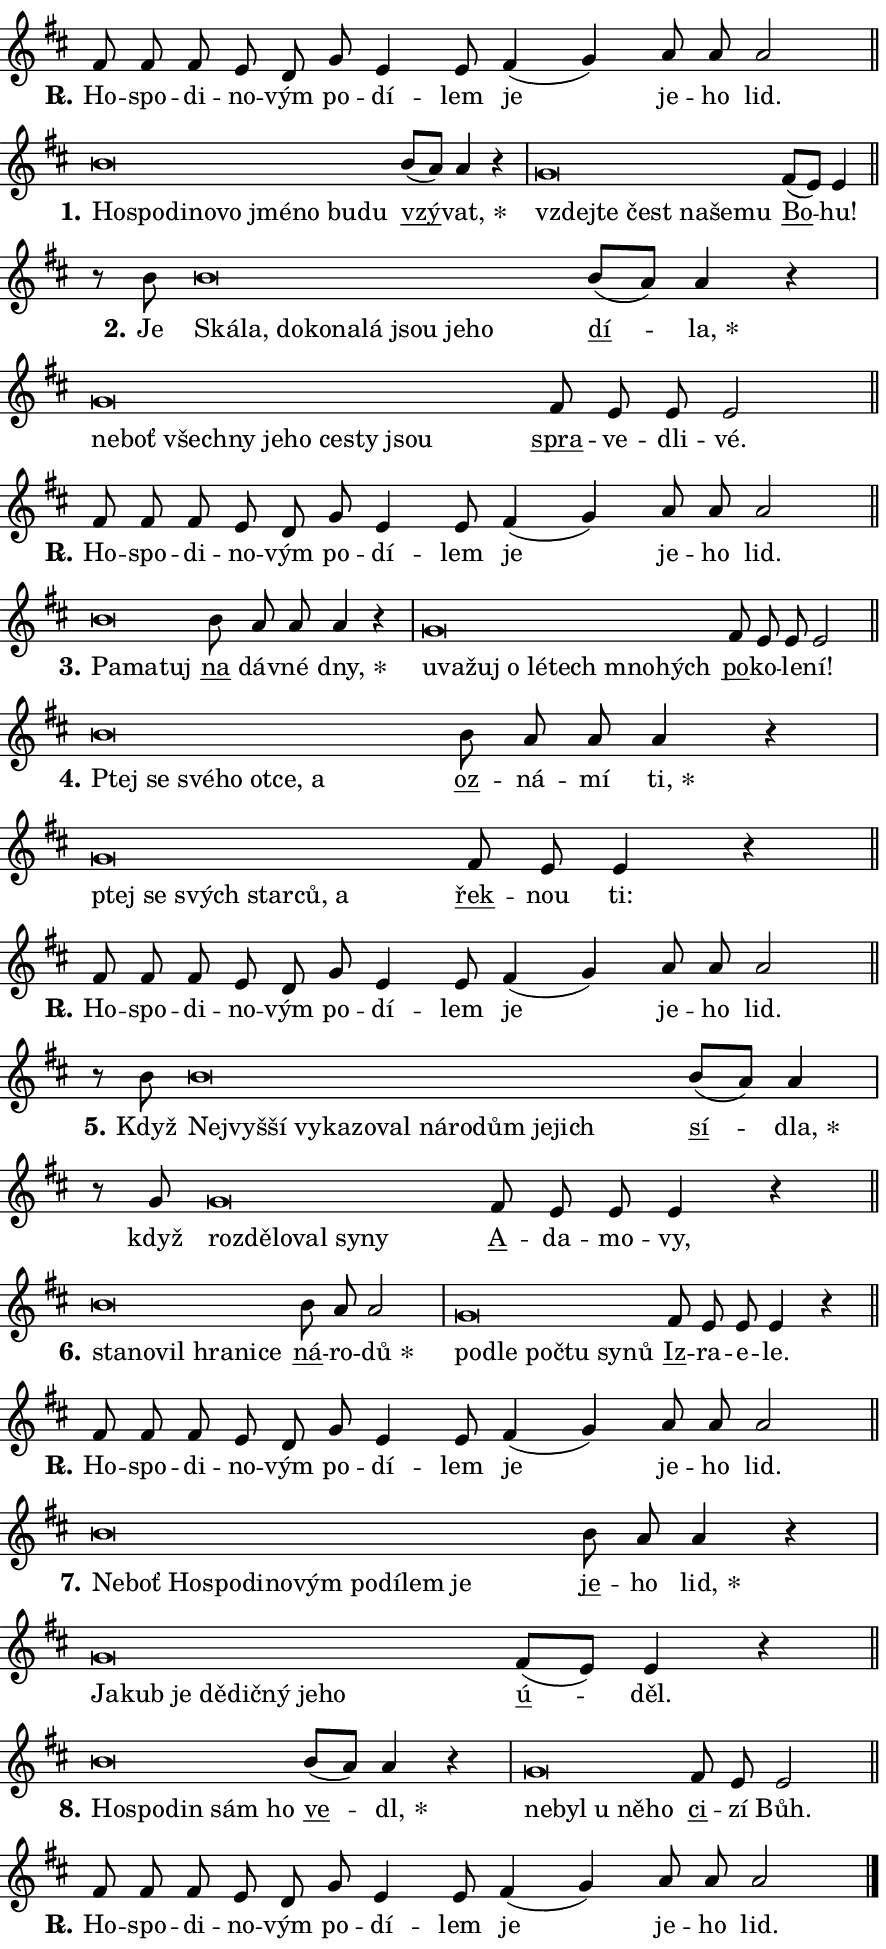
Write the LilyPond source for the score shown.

\version "2.24.0"
\header { tagline = "" }
\paper {
  indent = 0\cm
  top-margin = 0\cm
  right-margin = 0.13\cm % to fit lyric hyphens
  bottom-margin = 0\cm
  left-margin = 0\cm
  paper-width = 15\cm
  page-breaking = #ly:one-page-breaking
  system-system-spacing.basic-distance = #11
  score-system-spacing.basic-distance = #11
  ragged-last = ##f
}


%% Author: Thomas Morley
%% https://lists.gnu.org/archive/html/lilypond-user/2020-05/msg00002.html
#(define (line-position grob)
"Returns position of @var[grob} in current system:
   @code{'start}, if at first time-step
   @code{'end}, if at last time-step
   @code{'middle} otherwise
"
  (let* ((col (ly:item-get-column grob))
         (ln (ly:grob-object col 'left-neighbor))
         (rn (ly:grob-object col 'right-neighbor))
         (col-to-check-left (if (ly:grob? ln) ln col))
         (col-to-check-right (if (ly:grob? rn) rn col))
         (break-dir-left
           (and
             (ly:grob-property col-to-check-left 'non-musical #f)
             (ly:item-break-dir col-to-check-left)))
         (break-dir-right
           (and
             (ly:grob-property col-to-check-right 'non-musical #f)
             (ly:item-break-dir col-to-check-right))))
        (cond ((eqv? 1 break-dir-left) 'start)
              ((eqv? -1 break-dir-right) 'end)
              (else 'middle))))

#(define (tranparent-at-line-position vctor)
  (lambda (grob)
  "Relying on @code{line-position} select the relevant enry from @var{vctor}.
Used to determine transparency,"
    (case (line-position grob)
      ((end) (not (vector-ref vctor 0)))
      ((middle) (not (vector-ref vctor 1)))
      ((start) (not (vector-ref vctor 2))))))

noteHeadBreakVisibility =
#(define-music-function (break-visibility)(vector?)
"Makes @code{NoteHead}s transparent relying on @var{break-visibility}"
#{
  \override NoteHead.transparent =
    #(tranparent-at-line-position break-visibility)
#})

#(define delete-ledgers-for-transparent-note-heads
  (lambda (grob)
    "Reads whether a @code{NoteHead} is transparent.
If so this @code{NoteHead} is removed from @code{'note-heads} from
@var{grob}, which is supposed to be @code{LedgerLineSpanner}.
As a result ledgers are not printed for this @code{NoteHead}"
    (let* ((nhds-array (ly:grob-object grob 'note-heads))
           (nhds-list
             (if (ly:grob-array? nhds-array)
                 (ly:grob-array->list nhds-array)
                 '()))
           ;; Relies on the transparent-property being done before
           ;; Staff.LedgerLineSpanner.after-line-breaking is executed.
           ;; This is fragile ...
           (to-keep
             (remove
               (lambda (nhd)
                 (ly:grob-property nhd 'transparent #f))
               nhds-list)))
      ;; TODO find a better method to iterate over grob-arrays, similiar
      ;; to filter/remove etc for lists
      ;; For now rebuilt from scratch
      (set! (ly:grob-object grob 'note-heads)  '())
      (for-each
        (lambda (nhd)
          (ly:pointer-group-interface::add-grob grob 'note-heads nhd))
        to-keep))))

squashNotes = {
  \override NoteHead.X-extent = #'(-0.2 . 0.2)
  \override NoteHead.Y-extent = #'(-0.75 . 0)
  \override NoteHead.stencil =
    #(lambda (grob)
       (let ((pos (ly:grob-property grob 'staff-position)))
         (begin
           (if (< pos -7) (display "ERROR: Lower brevis then expected\n") (display ""))
           (if (<= pos -6) ly:text-interface::print ly:note-head::print))))
}
unSquashNotes = {
  \revert NoteHead.X-extent
  \revert NoteHead.Y-extent
  \revert NoteHead.stencil
}

hideNotes = \noteHeadBreakVisibility #begin-of-line-visible
unHideNotes = \noteHeadBreakVisibility #all-visible

% work-around for resetting accidentals
% https://lilypond.org/doc/v2.23/Documentation/notation/displaying-rhythms#unmetered-music
cadenzaMeasure = {
  \cadenzaOff
  \partial 1024 s1024
  \cadenzaOn
}

#(define-markup-command (accent layout props text) (markup?)
  "Underline accented syllable"
  (interpret-markup layout props
    #{\markup \override #'(offset . 4.3) \underline { #text }#}))

responsum = \markup \concat {
  "R" \hspace #-1.05 \path #0.1 #'((moveto 0 0.07) (lineto 0.9 0.8)) \hspace #0.05 "."
}

spaceSize = #0.6828661417322834 % exact space size for TeX Gyre Schola

\layout {
  \context {
    \Staff
    \remove "Time_signature_engraver"
    \override LedgerLineSpanner.after-line-breaking = #delete-ledgers-for-transparent-note-heads
  }
  \context {
    \Lyrics {
      \override LyricSpace.minimum-distance = \spaceSize
      \override LyricText.font-name = #"TeX Gyre Schola"
      \override LyricText.font-size = 1
      \override StanzaNumber.font-name = #"TeX Gyre Schola Bold"
      \override StanzaNumber.font-size = 1
    }
  }
  \context {
    \Score 
    \override NoteHead.text =
      #(lambda (grob) 
        (let ((pos (ly:grob-property grob 'staff-position)))
          #{\markup {
            \combine
              \halign #-0.55 \raise #(if (= pos -6) 0 0.5) \override #'(thickness . 2) \draw-line #'(3.2 . 0)
              \musicglyph "noteheads.sM1"
          }#}))
  }
}

% magnetic-lyrics.ily
%
%   written by
%     Jean Abou Samra <jean@abou-samra.fr>
%     Werner Lemberg <wl@gnu.org>
%
%   adapted by
%     Jiri Hon <jiri.hon@gmail.com>
%
% Version 2022-Apr-15

% https://www.mail-archive.com/lilypond-user@gnu.org/msg149350.html

#(define (Left_hyphen_pointer_engraver context)
   "Collect syllable-hyphen-syllable occurrences in lyrics and store
them in properties.  This engraver only looks to the left.  For
example, if the lyrics input is @code{foo -- bar}, it does the
following.

@itemize @bullet
@item
Set the @code{text} property of the @code{LyricHyphen} grob between
@q{foo} and @q{bar} to @code{foo}.

@item
Set the @code{left-hyphen} property of the @code{LyricText} grob with
text @q{foo} to the @code{LyricHyphen} grob between @q{foo} and
@q{bar}.
@end itemize

Use this auxiliary engraver in combination with the
@code{lyric-@/text::@/apply-@/magnetic-@/offset!} hook."
   (let ((hyphen #f)
         (text #f))
     (make-engraver
      (acknowledgers
       ((lyric-syllable-interface engraver grob source-engraver)
        (set! text grob)))
      (end-acknowledgers
       ((lyric-hyphen-interface engraver grob source-engraver)
        ;(when (not (grob::has-interface grob 'lyric-space-interface))
          (set! hyphen grob)));)
      ((stop-translation-timestep engraver)
       (when (and text hyphen)
         (ly:grob-set-object! text 'left-hyphen hyphen))
       (set! text #f)
       (set! hyphen #f)))))

#(define (lyric-text::apply-magnetic-offset! grob)
   "If the space between two syllables is less than the value in
property @code{LyricText@/.details@/.squash-threshold}, move the right
syllable to the left so that it gets concatenated with the left
syllable.

Use this function as a hook for
@code{LyricText@/.after-@/line-@/breaking} if the
@code{Left_@/hyphen_@/pointer_@/engraver} is active."
   (let ((hyphen (ly:grob-object grob 'left-hyphen #f)))
     (when hyphen
       (let ((left-text (ly:spanner-bound hyphen LEFT)))
         (when (grob::has-interface left-text 'lyric-syllable-interface)
           (let* ((common (ly:grob-common-refpoint grob left-text X))
                  (this-x-ext (ly:grob-extent grob common X))
                  (left-x-ext
                   (begin
                     ;; Trigger magnetism for left-text.
                     (ly:grob-property left-text 'after-line-breaking)
                     (ly:grob-extent left-text common X)))
                  ;; `delta` is the gap width between two syllables.
                  (delta (- (interval-start this-x-ext)
                            (interval-end left-x-ext)))
                  (details (ly:grob-property grob 'details))
                  (threshold (assoc-get 'squash-threshold details 0.2)))
             (when (< delta threshold)
               (let* (;; We have to manipulate the input text so that
                      ;; ligatures crossing syllable boundaries are not
                      ;; disabled.  For languages based on the Latin
                      ;; script this is essentially a beautification.
                      ;; However, for non-Western scripts it can be a
                      ;; necessity.
                      (lt (ly:grob-property left-text 'text))
                      (rt (ly:grob-property grob 'text))
                      (is-space (grob::has-interface hyphen 'lyric-space-interface))
                      (space (if is-space " " ""))
                      (extra-delta (if is-space spaceSize 0))
                      ;; Append new syllable.
                      (ltrt-space (if (and (string? lt) (string? rt))
                                (string-append lt space rt)
                                (make-concat-markup (list lt space rt))))
                      ;; Right-align `ltrt` to the right side.
                      (ltrt-space-markup (grob-interpret-markup
                               grob
                               (make-translate-markup
                                (cons (interval-length this-x-ext) 0)
                                (make-right-align-markup ltrt-space)))))
                 (begin
                   ;; Don't print `left-text`.
                   (ly:grob-set-property! left-text 'stencil #f)
                   ;; Set text and stencil (which holds all collected
                   ;; syllables so far) and shift it to the left.
                   (ly:grob-set-property! grob 'text ltrt-space)
                   (ly:grob-set-property! grob 'stencil ltrt-space-markup)
                   (ly:grob-translate-axis! grob (- (- delta extra-delta)) X))))))))))


#(define (lyric-hyphen::displace-bounds-first grob)
   ;; Make very sure this callback isn't triggered too early.
   (let ((left (ly:spanner-bound grob LEFT))
         (right (ly:spanner-bound grob RIGHT)))
     (ly:grob-property left 'after-line-breaking)
     (ly:grob-property right 'after-line-breaking)
     (ly:lyric-hyphen::print grob)))

squashThreshold = #0.4

\layout {
  \context {
    \Lyrics
    \consists #Left_hyphen_pointer_engraver
    \override LyricText.after-line-breaking =
      #lyric-text::apply-magnetic-offset!
    \override LyricHyphen.stencil = #lyric-hyphen::displace-bounds-first
    \override LyricText.details.squash-threshold = \squashThreshold
    \override LyricHyphen.minimum-distance = 0
    \override LyricHyphen.minimum-length = \squashThreshold
  }
}

squashText = \override LyricText.details.squash-threshold = 9999
unSquashText = \override LyricText.details.squash-threshold = \squashThreshold

leftText = \override LyricText.self-alignment-X = #LEFT
unLeftText = \revert LyricText.self-alignment-X

starOffset = #(lambda (grob) 
                (let ((x_offset (ly:self-alignment-interface::aligned-on-x-parent grob)))
                  (if (= x_offset 0) 0 (+ x_offset 1.2))))

star = #(define-music-function (syllable)(string?)
"Append star separator at the end of a syllable"
#{
  \once \override LyricText.X-offset = #starOffset
  \lyricmode { \markup {
    #syllable
    \override #'((font-name . "TeX Gyre Schola Bold")) \hspace #0.2 \lower #0.65 \larger "*"
  } }
#})

starAccent = #(define-music-function (syllable)(string?)
"Append star separator at the end of a syllable and make accent"
#{
  \once \override LyricText.X-offset = #starOffset
  \lyricmode { \markup {
    \accent #syllable
    \override #'((font-name . "TeX Gyre Schola Bold")) \hspace #0.2 \lower #0.65 \larger "*"
  } }
#})

breath = #(define-music-function (syllable)(string?)
"Append breathing indicator at the end of a syllable"
#{
  \lyricmode { \markup { #syllable "+" } }
#})

optionalBreath = #(define-music-function (syllable)(string?)
"Append optional breathing indicator at the end of a syllable"
#{
  \lyricmode { \markup { #syllable "(+)" } }
#})


\score {
    <<
        \new Voice = "melody" { \cadenzaOn \key d \major \relative { fis'8 fis fis e d \bar "" g e4 e8 \bar "" fis4( g) a8 a a2 \cadenzaMeasure \bar "||" \break } }
        \new Lyrics \lyricsto "melody" { \lyricmode { \set stanza = \responsum
Ho -- spo -- di -- no -- vým po -- dí -- lem je je -- ho lid. } }
    >>
    \layout {}
}

\score {
    <<
        \new Voice = "melody" { \cadenzaOn \key d \major \relative { \squashNotes b'\breve*1/16 \hideNotes \breve*1/16 \bar "" \breve*1/16 \bar "" \breve*1/16 \bar "" \breve*1/16 \bar "" \breve*1/16 \bar "" \breve*1/16 \bar "" \breve*1/16 \breve*1/16 \bar "" \unHideNotes \unSquashNotes \bar "" b8[( a)] a4 r \cadenzaMeasure \bar "|" \squashNotes g\breve*1/16 \hideNotes \breve*1/16 \bar "" \breve*1/16 \bar "" \breve*1/16 \bar "" \breve*1/16 \breve*1/16 \bar "" \unHideNotes \unSquashNotes \bar "" fis8[( e)] e4 \cadenzaMeasure \bar "||" \break } }
        \new Lyrics \lyricsto "melody" { \lyricmode { \set stanza = "1."
\leftText Ho -- \squashText spo -- di -- no -- vo jmé -- no bu -- du \unLeftText \unSquashText \markup \accent vzý -- \star vat, \leftText vzdej -- \squashText te čest na -- še -- mu \unLeftText \unSquashText \markup \accent Bo -- hu! } }
    >>
    \layout {}
}

\score {
    <<
        \new Voice = "melody" { \cadenzaOn \key d \major \relative { r8 b'8 \squashNotes b\breve*1/16 \hideNotes \breve*1/16 \bar "" \breve*1/16 \bar "" \breve*1/16 \bar "" \breve*1/16 \bar "" \breve*1/16 \bar "" \breve*1/16 \bar "" \breve*1/16 \breve*1/16 \bar "" \unHideNotes \unSquashNotes \bar "" b8[( a)] a4 r \cadenzaMeasure \bar "|" \squashNotes g\breve*1/16 \hideNotes \breve*1/16 \bar "" \breve*1/16 \bar "" \breve*1/16 \bar "" \breve*1/16 \bar "" \breve*1/16 \bar "" \breve*1/16 \bar "" \breve*1/16 \breve*1/16 \bar "" \unHideNotes \unSquashNotes \bar "" fis8 e e e2 \cadenzaMeasure \bar "||" \break } }
        \new Lyrics \lyricsto "melody" { \lyricmode { \set stanza = "2."
Je \leftText Ská -- \squashText la, do -- ko -- na -- lá jsou je -- ho \unLeftText \unSquashText \markup \accent dí -- \star la, \leftText ne -- \squashText boť všech -- ny je -- ho ce -- sty jsou \unLeftText \unSquashText \markup \accent spra -- ve -- dli -- vé. } }
    >>
    \layout {}
}

\score {
    <<
        \new Voice = "melody" { \cadenzaOn \key d \major \relative { fis'8 fis fis e d \bar "" g e4 e8 \bar "" fis4( g) a8 a a2 \cadenzaMeasure \bar "||" \break } }
        \new Lyrics \lyricsto "melody" { \lyricmode { \set stanza = \responsum
Ho -- spo -- di -- no -- vým po -- dí -- lem je je -- ho lid. } }
    >>
    \layout {}
}

\score {
    <<
        \new Voice = "melody" { \cadenzaOn \key d \major \relative { \squashNotes b'\breve*1/16 \hideNotes \breve*1/16 \breve*1/16 \bar "" \unHideNotes \unSquashNotes \bar "" b8 a a a4 r \cadenzaMeasure \bar "|" \squashNotes g\breve*1/16 \hideNotes \breve*1/16 \bar "" \breve*1/16 \bar "" \breve*1/16 \bar "" \breve*1/16 \bar "" \breve*1/16 \bar "" \breve*1/16 \breve*1/16 \bar "" \unHideNotes \unSquashNotes \bar "" fis8 e e e2 \cadenzaMeasure \bar "||" \break } }
        \new Lyrics \lyricsto "melody" { \lyricmode { \set stanza = "3."
\leftText Pa -- \squashText ma -- tuj \unLeftText \unSquashText \markup \accent na dáv -- né \star dny, \leftText u -- \squashText va -- žuj o lé -- tech mno -- hých \unLeftText \unSquashText \markup \accent po -- ko -- le -- ní! } }
    >>
    \layout {}
}

\score {
    <<
        \new Voice = "melody" { \cadenzaOn \key d \major \relative { \squashNotes b'\breve*1/16 \hideNotes \breve*1/16 \bar "" \breve*1/16 \bar "" \breve*1/16 \bar "" \breve*1/16 \bar "" \breve*1/16 \breve*1/16 \bar "" \unHideNotes \unSquashNotes \bar "" b8 a a a4 r \cadenzaMeasure \bar "|" \squashNotes g\breve*1/16 \hideNotes \breve*1/16 \bar "" \breve*1/16 \bar "" \breve*1/16 \bar "" \breve*1/16 \breve*1/16 \bar "" \unHideNotes \unSquashNotes \bar "" fis8 e e4 r \cadenzaMeasure \bar "||" \break } }
        \new Lyrics \lyricsto "melody" { \lyricmode { \set stanza = "4."
\leftText Ptej \squashText se své -- ho ot -- ce, a \unLeftText \unSquashText \markup \accent oz -- ná -- mí \star ti, \leftText ptej \squashText se svých star -- ců, a \unLeftText \unSquashText \markup \accent řek -- nou ti: } }
    >>
    \layout {}
}

\score {
    <<
        \new Voice = "melody" { \cadenzaOn \key d \major \relative { fis'8 fis fis e d \bar "" g e4 e8 \bar "" fis4( g) a8 a a2 \cadenzaMeasure \bar "||" \break } }
        \new Lyrics \lyricsto "melody" { \lyricmode { \set stanza = \responsum
Ho -- spo -- di -- no -- vým po -- dí -- lem je je -- ho lid. } }
    >>
    \layout {}
}

\score {
    <<
        \new Voice = "melody" { \cadenzaOn \key d \major \relative { r8 b'8 \squashNotes b\breve*1/16 \hideNotes \breve*1/16 \bar "" \breve*1/16 \bar "" \breve*1/16 \bar "" \breve*1/16 \bar "" \breve*1/16 \bar "" \breve*1/16 \bar "" \breve*1/16 \bar "" \breve*1/16 \bar "" \breve*1/16 \bar "" \breve*1/16 \breve*1/16 \bar "" \unHideNotes \unSquashNotes \bar "" b8[( a)] a4 \cadenzaMeasure \bar "|" r8 g8 \squashNotes g\breve*1/16 \hideNotes \breve*1/16 \bar "" \breve*1/16 \bar "" \breve*1/16 \bar "" \breve*1/16 \breve*1/16 \bar "" \unHideNotes \unSquashNotes \bar "" fis8 e e e4 r \cadenzaMeasure \bar "||" \break } }
        \new Lyrics \lyricsto "melody" { \lyricmode { \set stanza = "5."
Když \leftText Nej -- \squashText vyš -- ší vy -- ka -- zo -- val ná -- ro -- dům je -- jich \unLeftText \unSquashText \markup \accent sí -- \star dla, když \leftText roz -- \squashText dě -- lo -- val sy -- ny \unLeftText \unSquashText \markup \accent A -- da -- mo -- vy, } }
    >>
    \layout {}
}

\score {
    <<
        \new Voice = "melody" { \cadenzaOn \key d \major \relative { \squashNotes b'\breve*1/16 \hideNotes \breve*1/16 \bar "" \breve*1/16 \bar "" \breve*1/16 \bar "" \breve*1/16 \breve*1/16 \bar "" \unHideNotes \unSquashNotes \bar "" b8 a a2 \cadenzaMeasure \bar "|" \squashNotes g\breve*1/16 \hideNotes \breve*1/16 \bar "" \breve*1/16 \bar "" \breve*1/16 \bar "" \breve*1/16 \breve*1/16 \bar "" \unHideNotes \unSquashNotes \bar "" fis8 e e e4 r \cadenzaMeasure \bar "||" \break } }
        \new Lyrics \lyricsto "melody" { \lyricmode { \set stanza = "6."
\leftText sta -- \squashText no -- vil hra -- ni -- ce \unLeftText \unSquashText \markup \accent ná -- ro -- \star dů \leftText po -- \squashText dle po -- čtu sy -- nů \unLeftText \unSquashText \markup \accent Iz -- ra -- e -- le. } }
    >>
    \layout {}
}

\score {
    <<
        \new Voice = "melody" { \cadenzaOn \key d \major \relative { fis'8 fis fis e d \bar "" g e4 e8 \bar "" fis4( g) a8 a a2 \cadenzaMeasure \bar "||" \break } }
        \new Lyrics \lyricsto "melody" { \lyricmode { \set stanza = \responsum
Ho -- spo -- di -- no -- vým po -- dí -- lem je je -- ho lid. } }
    >>
    \layout {}
}

\score {
    <<
        \new Voice = "melody" { \cadenzaOn \key d \major \relative { \squashNotes b'\breve*1/16 \hideNotes \breve*1/16 \bar "" \breve*1/16 \bar "" \breve*1/16 \bar "" \breve*1/16 \bar "" \breve*1/16 \bar "" \breve*1/16 \bar "" \breve*1/16 \bar "" \breve*1/16 \bar "" \breve*1/16 \breve*1/16 \bar "" \unHideNotes \unSquashNotes \bar "" b8 a a4 r \cadenzaMeasure \bar "|" \squashNotes g\breve*1/16 \hideNotes \breve*1/16 \bar "" \breve*1/16 \bar "" \breve*1/16 \bar "" \breve*1/16 \bar "" \breve*1/16 \bar "" \breve*1/16 \breve*1/16 \bar "" \unHideNotes \unSquashNotes \bar "" fis8[( e)] e4 r \cadenzaMeasure \bar "||" \break } }
        \new Lyrics \lyricsto "melody" { \lyricmode { \set stanza = "7."
\leftText Ne -- \squashText boť Ho -- spo -- di -- no -- vým po -- dí -- lem je \unLeftText \unSquashText \markup \accent je -- ho \star lid, \leftText Ja -- \squashText kub je dě -- dič -- ný je -- ho \unLeftText \unSquashText \markup \accent ú -- děl. } }
    >>
    \layout {}
}

\score {
    <<
        \new Voice = "melody" { \cadenzaOn \key d \major \relative { \squashNotes b'\breve*1/16 \hideNotes \breve*1/16 \bar "" \breve*1/16 \bar "" \breve*1/16 \breve*1/16 \bar "" \unHideNotes \unSquashNotes \bar "" b8[( a)] a4 r \cadenzaMeasure \bar "|" \squashNotes g\breve*1/16 \hideNotes \breve*1/16 \bar "" \breve*1/16 \bar "" \breve*1/16 \breve*1/16 \bar "" \unHideNotes \unSquashNotes \bar "" fis8 e e2 \cadenzaMeasure \bar "||" \break } }
        \new Lyrics \lyricsto "melody" { \lyricmode { \set stanza = "8."
\leftText Ho -- \squashText spo -- din sám ho \unLeftText \unSquashText \markup \accent ve -- \star dl, \leftText ne -- \squashText byl u ně -- ho \unLeftText \unSquashText \markup \accent ci -- zí Bůh. } }
    >>
    \layout {}
}

\score {
    <<
        \new Voice = "melody" { \cadenzaOn \key d \major \relative { fis'8 fis fis e d \bar "" g e4 e8 \bar "" fis4( g) a8 a a2 \cadenzaMeasure \bar "||" \break } \bar "|." }
        \new Lyrics \lyricsto "melody" { \lyricmode { \set stanza = \responsum
Ho -- spo -- di -- no -- vým po -- dí -- lem je je -- ho lid. } }
    >>
    \layout {}
}
